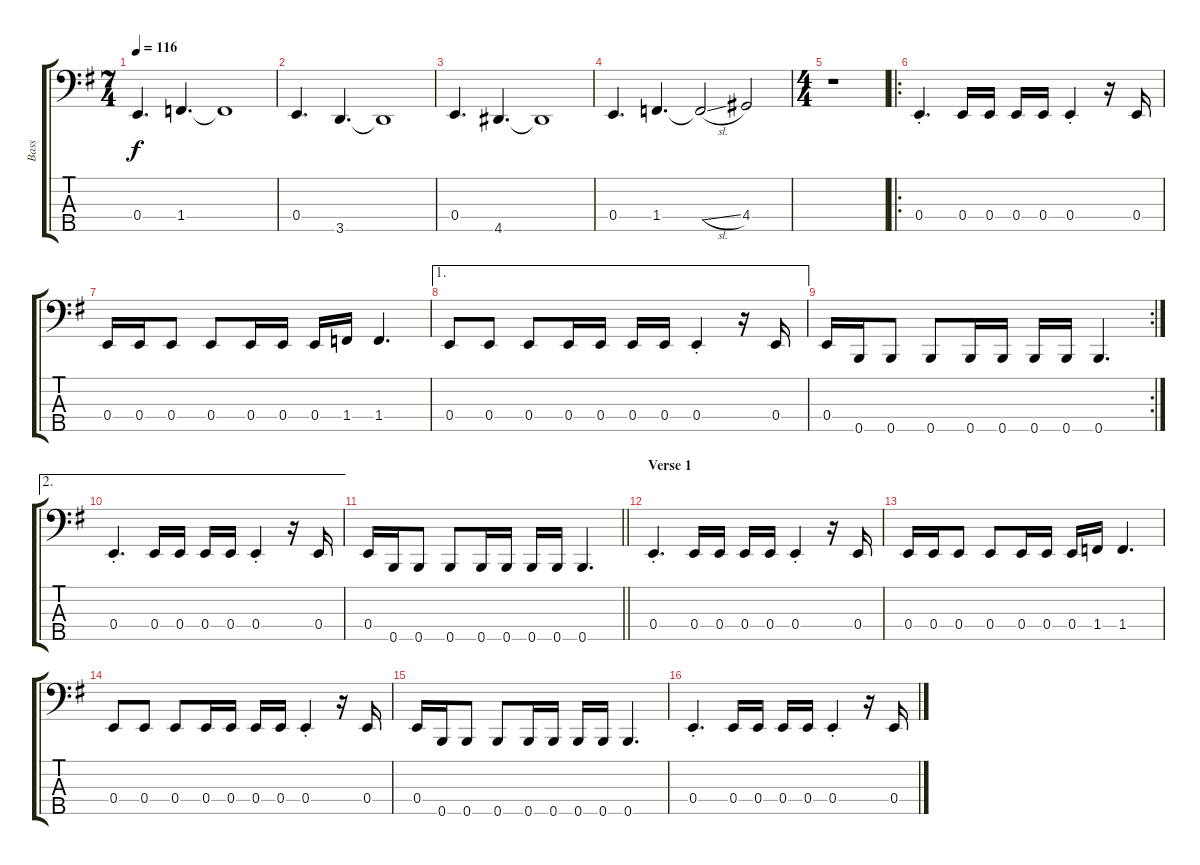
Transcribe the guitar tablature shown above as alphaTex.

\track ("Bass" "Bass") {instrument fretlessbass}
\staff {score tabs}
\tuning (G2 D2 A1 E1 B0) {hide}
\ts (7 4)
\tempo 116
\clef f4
\ks g
0.4.4{d dy f instrument fretlessbass} 1.4.4{d} 1.4{t}.1 |
0.4.4{d} 3.5.4{d} 3.5{t}.1 |
0.4.4{d} 4.5.4{d} 4.5{t}.1 |
0.4.4{d} 1.4.4{d} 1.4{sl t}.2 4.4.2 |
\ts (4 4)
r.1 |
\ro
0.4{st}.4{d} 0.4.16 0.4.16 0.4.16 0.4.16 0.4{st}.4 r.16 0.4.16 |
0.4.16 0.4.16 0.4.8 0.4.8 0.4.16 0.4.16 0.4.16 1.4.16 1.4.4{d} |
\ae 1
0.4.8 0.4.8 0.4.8 0.4.16 0.4.16 0.4.16 0.4.16 0.4{st}.4 r.16 0.4.16 |
\rc 2
0.4.16 0.5.16 0.5.8 0.5.8 0.5.16 0.5.16 0.5.16 0.5.16 0.5.4{d} |
\ae 2
0.4{st}.4{d} 0.4.16 0.4.16 0.4.16 0.4.16 0.4{st}.4 r.16 0.4.16 |
\barLineRight lightlight
0.4.16 0.5.16 0.5.8 0.5.8 0.5.16 0.5.16 0.5.16 0.5.16 0.5.4{d} |
\section ("" "Verse 1")
0.4{st}.4{d} 0.4.16 0.4.16 0.4.16 0.4.16 0.4{st}.4 r.16 0.4.16 |
0.4.16 0.4.16 0.4.8 0.4.8 0.4.16 0.4.16 0.4.16 1.4.16 1.4.4{d} |
0.4.8 0.4.8 0.4.8 0.4.16 0.4.16 0.4.16 0.4.16 0.4{st}.4 r.16 0.4.16 |
0.4.16 0.5.16 0.5.8 0.5.8 0.5.16 0.5.16 0.5.16 0.5.16 0.5.4{d} |
0.4{st}.4{d} 0.4.16 0.4.16 0.4.16 0.4.16 0.4{st}.4 r.16 0.4.16
